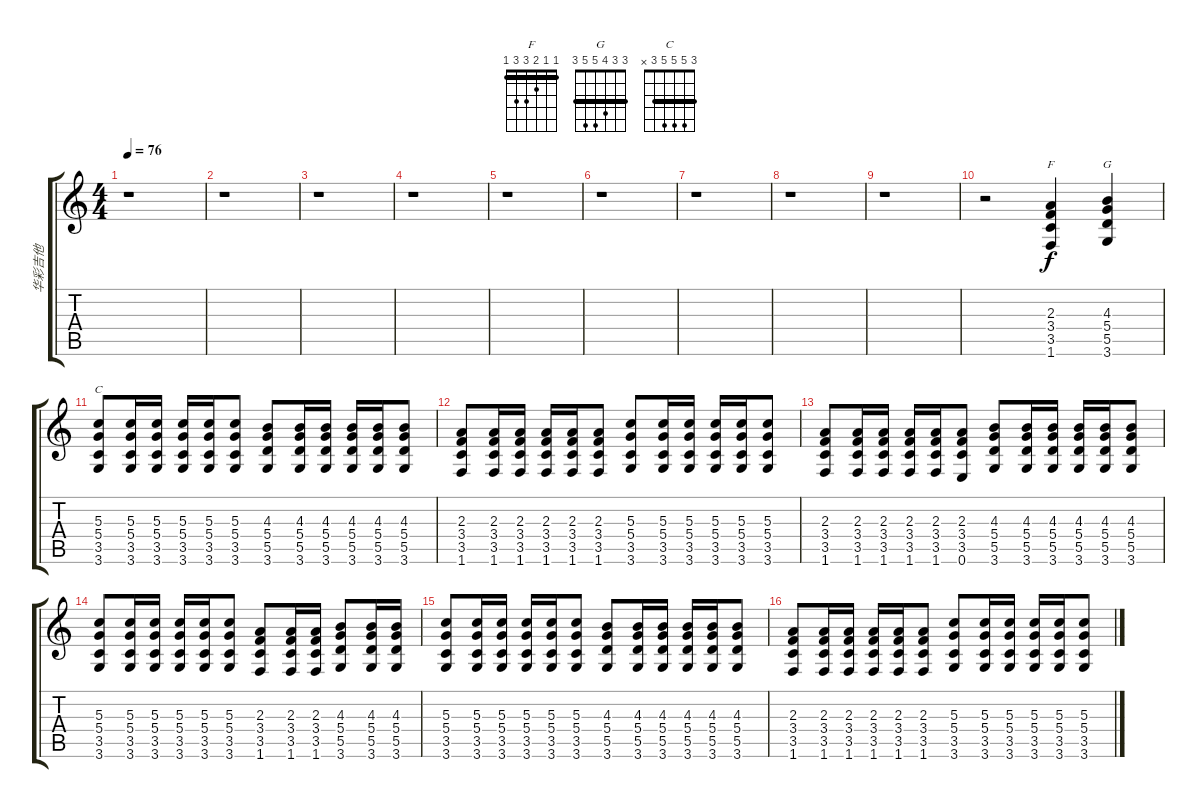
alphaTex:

\track ("华彩吉他" "华彩吉他") {instrument overdrivenguitar}
\staff {score tabs}
\tuning (E4 B3 G3 D3 A2 E2) {hide}
\chord ("F" 1 1 2 3 3 1) {barre 1}
\chord ("G" 3 3 4 5 5 3) {barre 3}
\chord ("C" 3 5 5 5 3 x) {barre 3}
\ts (4 4)
\tempo 76
\clef g2
\ks c
r.1{dy f} |
r.1 |
r.1 |
r.1 |
r.1 |
r.1 |
r.1 |
r.1 |
r.1 |
r.2 (2.3 3.4 3.5 1.6).4{ch "F"} (4.3 5.4 5.5 3.6).4{ch "G"} |
(5.3 5.4 3.5 3.6).8{ch "C"} (5.3 5.4 3.5 3.6).16 (5.3 5.4 3.5 3.6).16 (5.3 5.4 3.5 3.6).16 (5.3 5.4 3.5 3.6).16 (5.3 5.4 3.5 3.6).8 (4.3 5.4 5.5 3.6).8 (4.3 5.4 5.5 3.6).16 (4.3 5.4 5.5 3.6).16 (4.3 5.4 5.5 3.6).16 (4.3 5.4 5.5 3.6).16 (4.3 5.4 5.5 3.6).8 |
(2.3 3.4 3.5 1.6).8 (2.3 3.4 3.5 1.6).16 (2.3 3.4 3.5 1.6).16 (2.3 3.4 3.5 1.6).16 (2.3 3.4 3.5 1.6).16 (2.3 3.4 3.5 1.6).8 (5.3 5.4 3.5 3.6).8 (5.3 5.4 3.5 3.6).16 (5.3 5.4 3.5 3.6).16 (5.3 5.4 3.5 3.6).16 (5.3 5.4 3.5 3.6).16 (5.3 5.4 3.5 3.6).8 |
(2.3 3.4 3.5 1.6).8 (2.3 3.4 3.5 1.6).16 (2.3 3.4 3.5 1.6).16 (2.3 3.4 3.5 1.6).16 (2.3 3.4 3.5 1.6).16 (2.3 3.4 3.5 0.6).8 (4.3 5.4 5.5 3.6).8 (4.3 5.4 5.5 3.6).16 (4.3 5.4 5.5 3.6).16 (4.3 5.4 5.5 3.6).16 (4.3 5.4 5.5 3.6).16 (4.3 5.4 5.5 3.6).8 |
(5.3 5.4 3.5 3.6).8 (5.3 5.4 3.5 3.6).16 (5.3 5.4 3.5 3.6).16 (5.3 5.4 3.5 3.6).16 (5.3 5.4 3.5 3.6).16 (5.3 5.4 3.5 3.6).8 (2.3 3.4 3.5 1.6).8 (2.3 3.4 3.5 1.6).16 (2.3 3.4 3.5 1.6).16 (4.3 5.4 5.5 3.6).8 (4.3 5.4 5.5 3.6).16 (4.3 5.4 5.5 3.6).16 |
(5.3 5.4 3.5 3.6).8 (5.3 5.4 3.5 3.6).16 (5.3 5.4 3.5 3.6).16 (5.3 5.4 3.5 3.6).16 (5.3 5.4 3.5 3.6).16 (5.3 5.4 3.5 3.6).8 (4.3 5.4 5.5 3.6).8 (4.3 5.4 5.5 3.6).16 (4.3 5.4 5.5 3.6).16 (4.3 5.4 5.5 3.6).16 (4.3 5.4 5.5 3.6).16 (4.3 5.4 5.5 3.6).8 |
(2.3 3.4 3.5 1.6).8 (2.3 3.4 3.5 1.6).16 (2.3 3.4 3.5 1.6).16 (2.3 3.4 3.5 1.6).16 (2.3 3.4 3.5 1.6).16 (2.3 3.4 3.5 1.6).8 (5.3 5.4 3.5 3.6).8 (5.3 5.4 3.5 3.6).16 (5.3 5.4 3.5 3.6).16 (5.3 5.4 3.5 3.6).16 (5.3 5.4 3.5 3.6).16 (5.3 5.4 3.5 3.6).8
